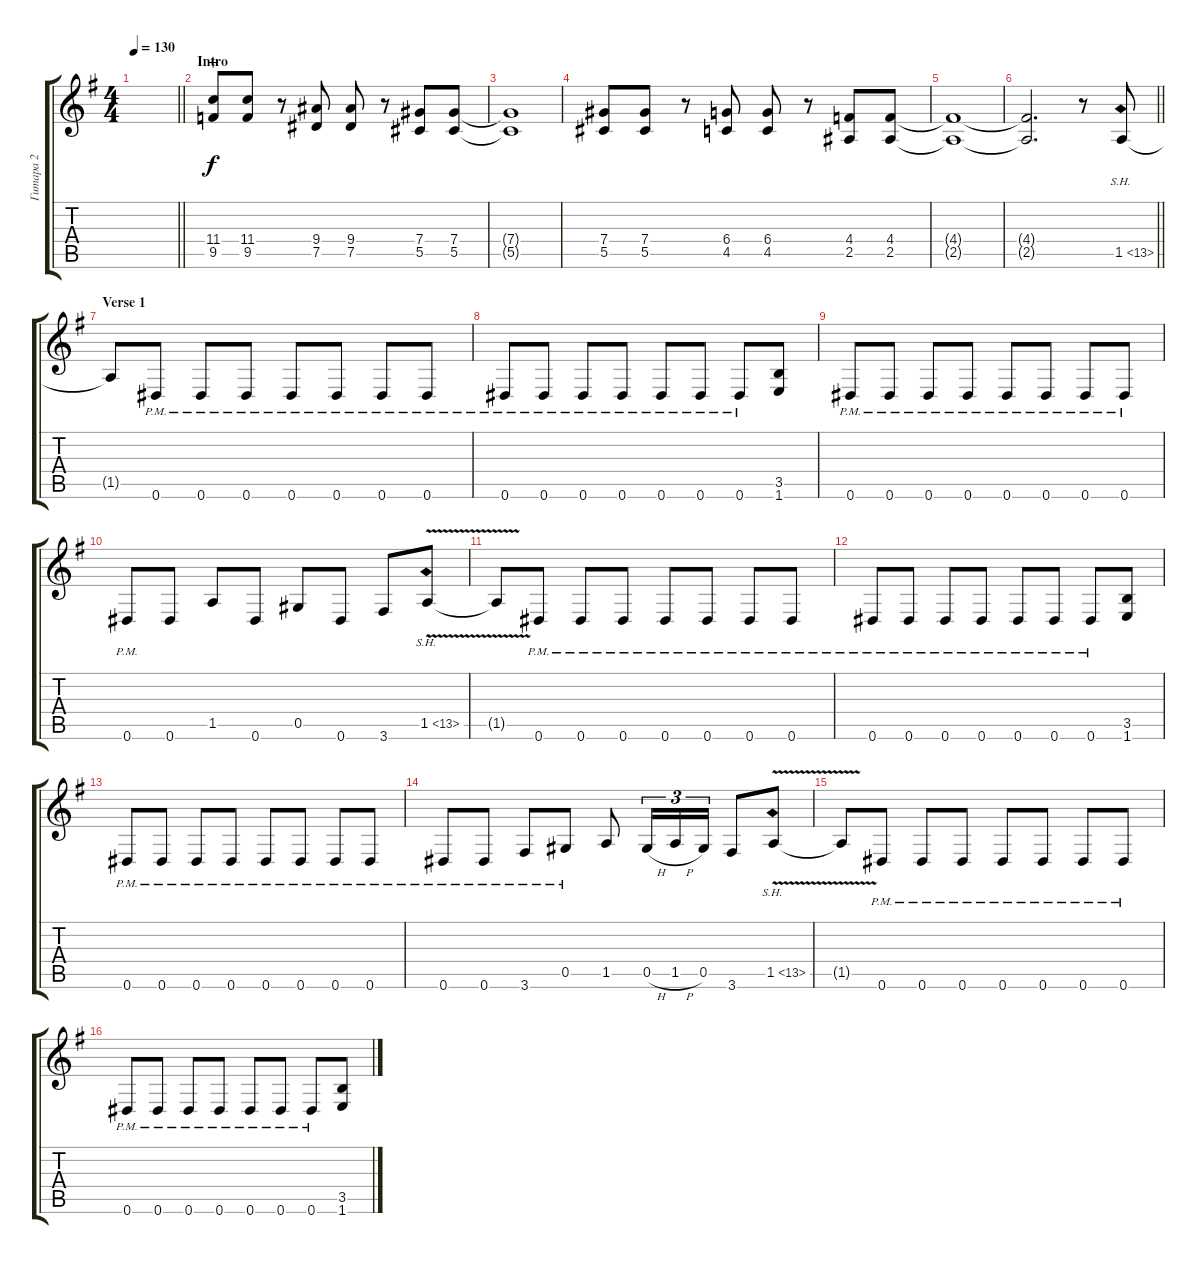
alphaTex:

\track ("Гитара 2" "Гитара 2") {instrument distortionguitar}
\staff {score tabs}
\tuning (Eb4 Bb3 Gb3 Db3 Ab2 Eb2) {hide}
\ts (4 4)
\tempo 130
\clef g2
\barLineRight lightlight
\ks eminor
|
\section ("" "Intro")
(11.4 9.5).8{wahc} (11.4 9.5).8 r.8 (9.4 7.5).8 (9.4 7.5).8 r.8 (7.4 5.5).8 (7.4 5.5).8 |
(7.4{t} 5.5{t}).1 |
(7.4 5.5).8 (7.4 5.5).8 r.8 (6.4 4.5).8 (6.4 4.5).8 r.8 (4.4 2.5).8 (4.4 2.5).8 |
(4.4{t} 2.5{t}).1 |
\barLineRight lightlight
(4.4{t} 2.5{t}).2{d} r.8 1.5{sh 12}.8 |
\section ("" "Verse 1")
1.5{t}.8 0.6{pm}.8 0.6{pm}.8 0.6{pm}.8 0.6{pm}.8 0.6{pm}.8 0.6{pm}.8 0.6{pm}.8 |
0.6{pm}.8 0.6{pm}.8 0.6{pm}.8 0.6{pm}.8 0.6{pm}.8 0.6{pm}.8 0.6{pm}.8 (3.5 1.6).8 |
0.6{pm}.8 0.6{pm}.8 0.6{pm}.8 0.6{pm}.8 0.6{pm}.8 0.6{pm}.8 0.6{pm}.8 0.6{pm}.8 |
0.6{pm}.8 0.6.8 1.5.8 0.6.8 0.5.8 0.6.8 3.6.8 1.5{sh 12 v}.8 |
1.5{t}.8 0.6{pm}.8 0.6{pm}.8 0.6{pm}.8 0.6{pm}.8 0.6{pm}.8 0.6{pm}.8 0.6{pm}.8 |
0.6{pm}.8 0.6{pm}.8 0.6{pm}.8 0.6{pm}.8 0.6{pm}.8 0.6{pm}.8 0.6{pm}.8 (3.5 1.6).8 |
0.6{pm}.8 0.6{pm}.8 0.6{pm}.8 0.6{pm}.8 0.6{pm}.8 0.6{pm}.8 0.6{pm}.8 0.6{pm}.8 |
0.6{pm}.8 0.6{pm}.8 3.6{pm}.8 0.5{pm}.8 1.5.8 0.5{h}.16{tu (3 2)} 1.5{h}.16{tu (3 2)} 0.5.16{tu (3 2)} 3.6.8 1.5{sh 12 v}.8 |
1.5{t}.8 0.6{pm}.8 0.6{pm}.8 0.6{pm}.8 0.6{pm}.8 0.6{pm}.8 0.6{pm}.8 0.6{pm}.8 |
0.6{pm}.8 0.6{pm}.8 0.6{pm}.8 0.6{pm}.8 0.6{pm}.8 0.6{pm}.8 0.6{pm}.8 (3.5 1.6).8
